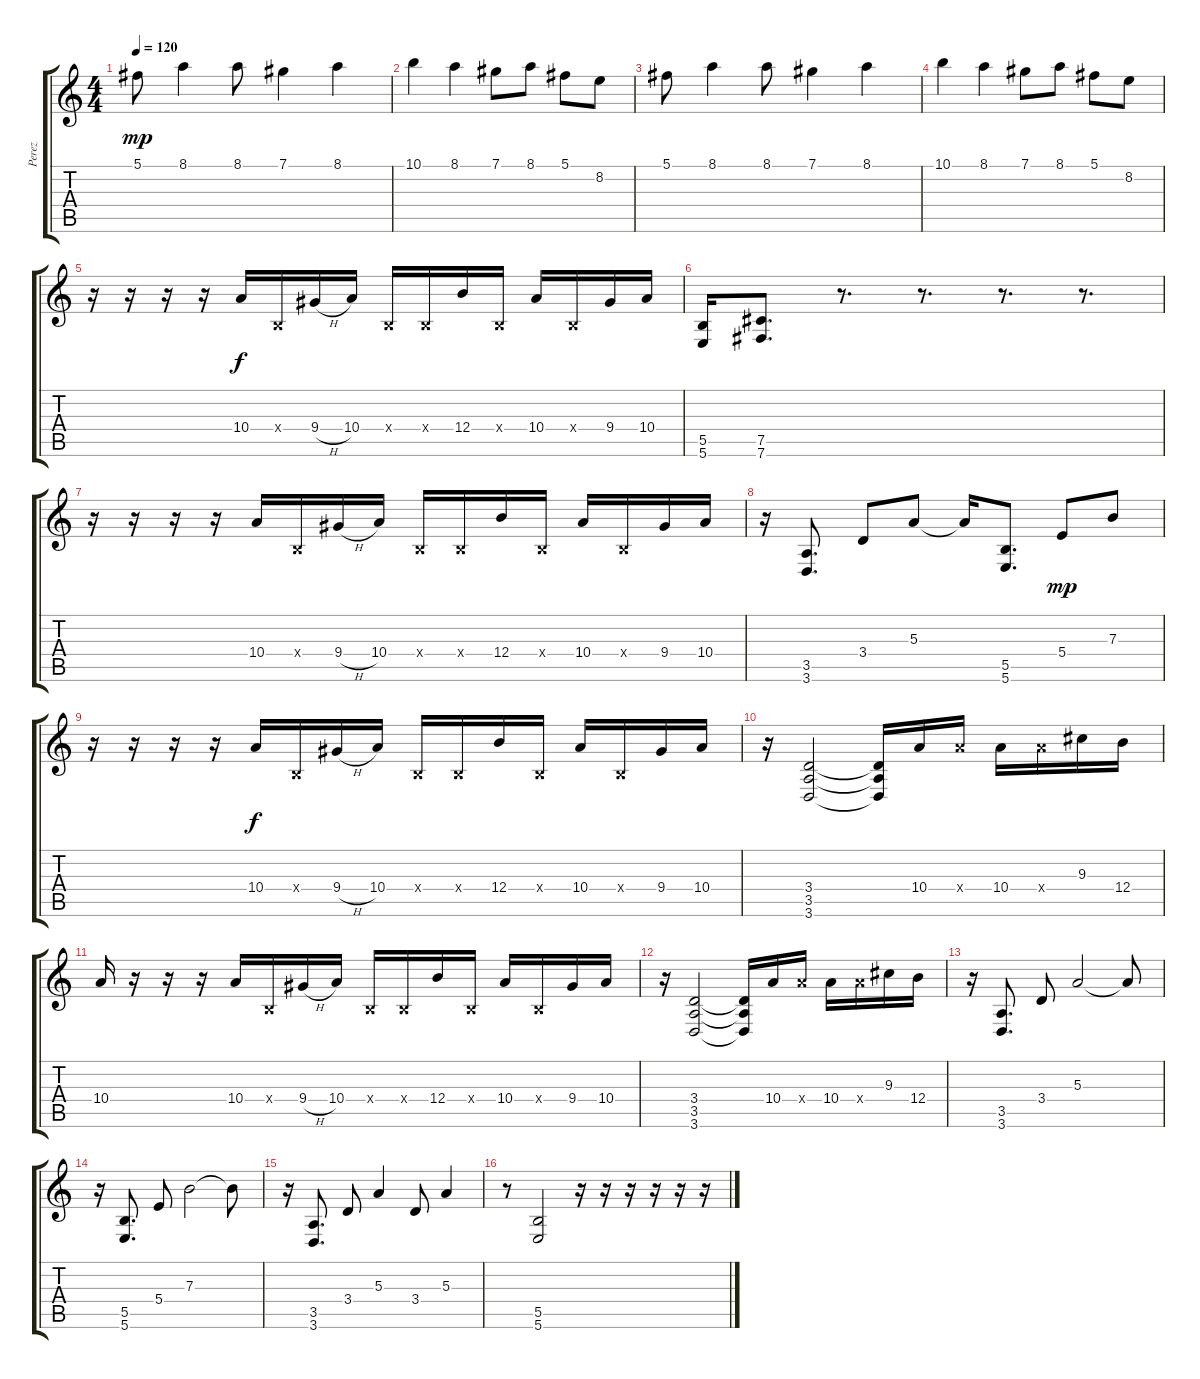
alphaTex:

\track ("Perez" "Perez") {instrument distortionguitar}
\staff {score tabs}
\tuning (Db4 Ab3 E3 B2 Gb2 B1) {hide}
\ts (4 4)
\tempo 120
\clef g2
\ks c
5.1.8{dy mp} 8.1.4 8.1.8 7.1.4 8.1.4 |
10.1.4 8.1.4 7.1.8 8.1.8 5.1.8 8.2.8 |
5.1.8 8.1.4 8.1.8 7.1.4 8.1.4 |
10.1.4 8.1.4 7.1.8 8.1.8 5.1.8 8.2.8 |
r.16 r.16 r.16 r.16 10.4.16{dy f} 0.4{x}.16 9.4{h}.16 10.4.16 0.4{x}.16 0.4{x}.16 12.4.16 0.4{x}.16 10.4.16 0.4{x}.16 9.4.16 10.4.16 |
(5.5 5.6).16 (7.5 7.6).8{d} r.8{d} r.8{d} r.8{d} r.8{d} |
r.16 r.16 r.16 r.16 10.4.16 0.4{x}.16 9.4{h}.16 10.4.16 0.4{x}.16 0.4{x}.16 12.4.16 0.4{x}.16 10.4.16 0.4{x}.16 9.4.16 10.4.16 |
r.16 (3.5 3.6).8{d} 3.4.8 5.3.8 5.3{t}.16 (5.5 5.6).8{d} 5.4.8{dy mp} 7.3.8 |
r.16 r.16 r.16 r.16 10.4.16{dy f} 0.4{x}.16 9.4{h}.16 10.4.16 0.4{x}.16 0.4{x}.16 12.4.16 0.4{x}.16 10.4.16 0.4{x}.16 9.4.16 10.4.16 |
r.16 (3.4 3.5 3.6).2 (3.4{t} 3.5{t} 3.6{t}).16 10.4.16 10.4{x}.16 10.4.16 10.4{x}.16 9.3.16 12.4.16 |
10.4.16 r.16 r.16 r.16 10.4.16 0.4{x}.16 9.4{h}.16 10.4.16 0.4{x}.16 0.4{x}.16 12.4.16 0.4{x}.16 10.4.16 0.4{x}.16 9.4.16 10.4.16 |
r.16 (3.4 3.5 3.6).2 (3.4{t} 3.5{t} 3.6{t}).16 10.4.16 10.4{x}.16 10.4.16 10.4{x}.16 9.3.16 12.4.16 |
r.16 (3.5 3.6).8{d} 3.4.8 5.3.2 5.3{t}.8 |
r.16 (5.5 5.6).8{d} 5.4.8 7.3.2 7.3{t}.8 |
r.16 (3.5 3.6).8{d} 3.4.8 5.3.4 3.4.8 5.3.4 |
r.8 (5.5 5.6).2 r.16 r.16 r.16 r.16 r.16 r.16
